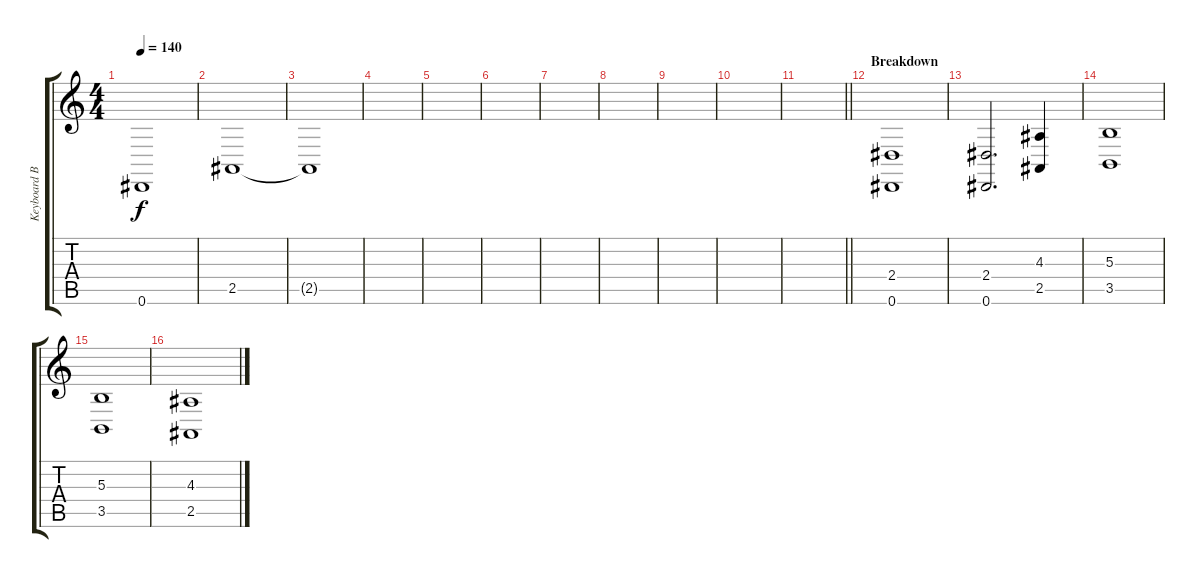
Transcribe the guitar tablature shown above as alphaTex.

\track ("Keyboard Backup" "Keyboard B") {instrument choiraahs}
\staff {score tabs}
\tuning (Eb4 Bb3 Gb3 Db3 Ab2 Eb2) {hide}
\ts (4 4)
\tempo 140
\clef g2
\ks c
0.6{t}.1{dy f} |
2.5.1 |
2.5{t}.1 |
|
|
|
|
|
|
|
\barLineRight lightlight
|
\section ("" "Breakdown")
(2.4 0.6).1 |
(2.4 0.6).2{d} (4.3 2.5).4 |
(5.3 3.5).1 |
(5.3 3.5).1 |
(4.3 2.5).1
